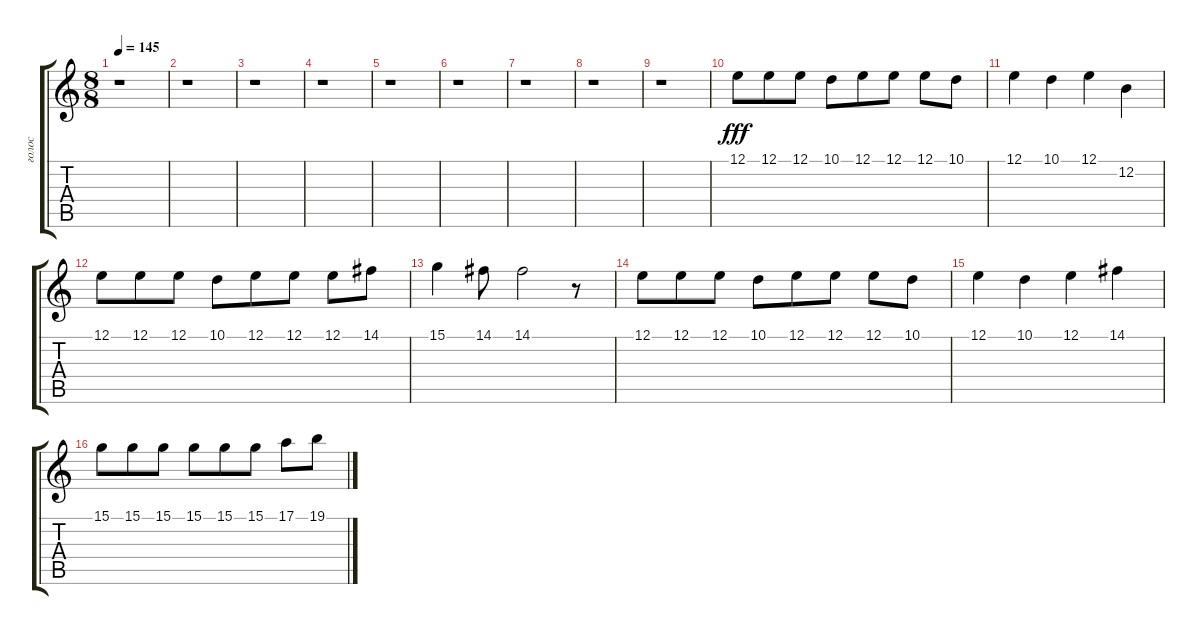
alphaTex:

\track ("голос" "голос") {instrument acousticgrandpiano}
\staff {score tabs}
\tuning (E4 B3 G3 D3 A2 E2) {hide}
\ts (8 8)
\tempo 145
\clef g2
\ks c
r.1{dy fff} |
r.1 |
r.1 |
r.1 |
r.1 |
r.1 |
r.1 |
r.1 |
r.1 |
12.1.8 12.1.8 12.1.8 10.1.8 12.1.8 12.1.8 12.1.8 10.1.8 |
12.1.4 10.1.4 12.1.4 12.2.4 |
12.1.8 12.1.8 12.1.8 10.1.8 12.1.8 12.1.8 12.1.8 14.1.8 |
15.1.4 14.1.8 14.1.2 r.8 |
12.1.8 12.1.8 12.1.8 10.1.8 12.1.8 12.1.8 12.1.8 10.1.8 |
12.1.4 10.1.4 12.1.4 14.1.4 |
15.1.8 15.1.8 15.1.8 15.1.8 15.1.8 15.1.8 17.1.8 19.1.8
